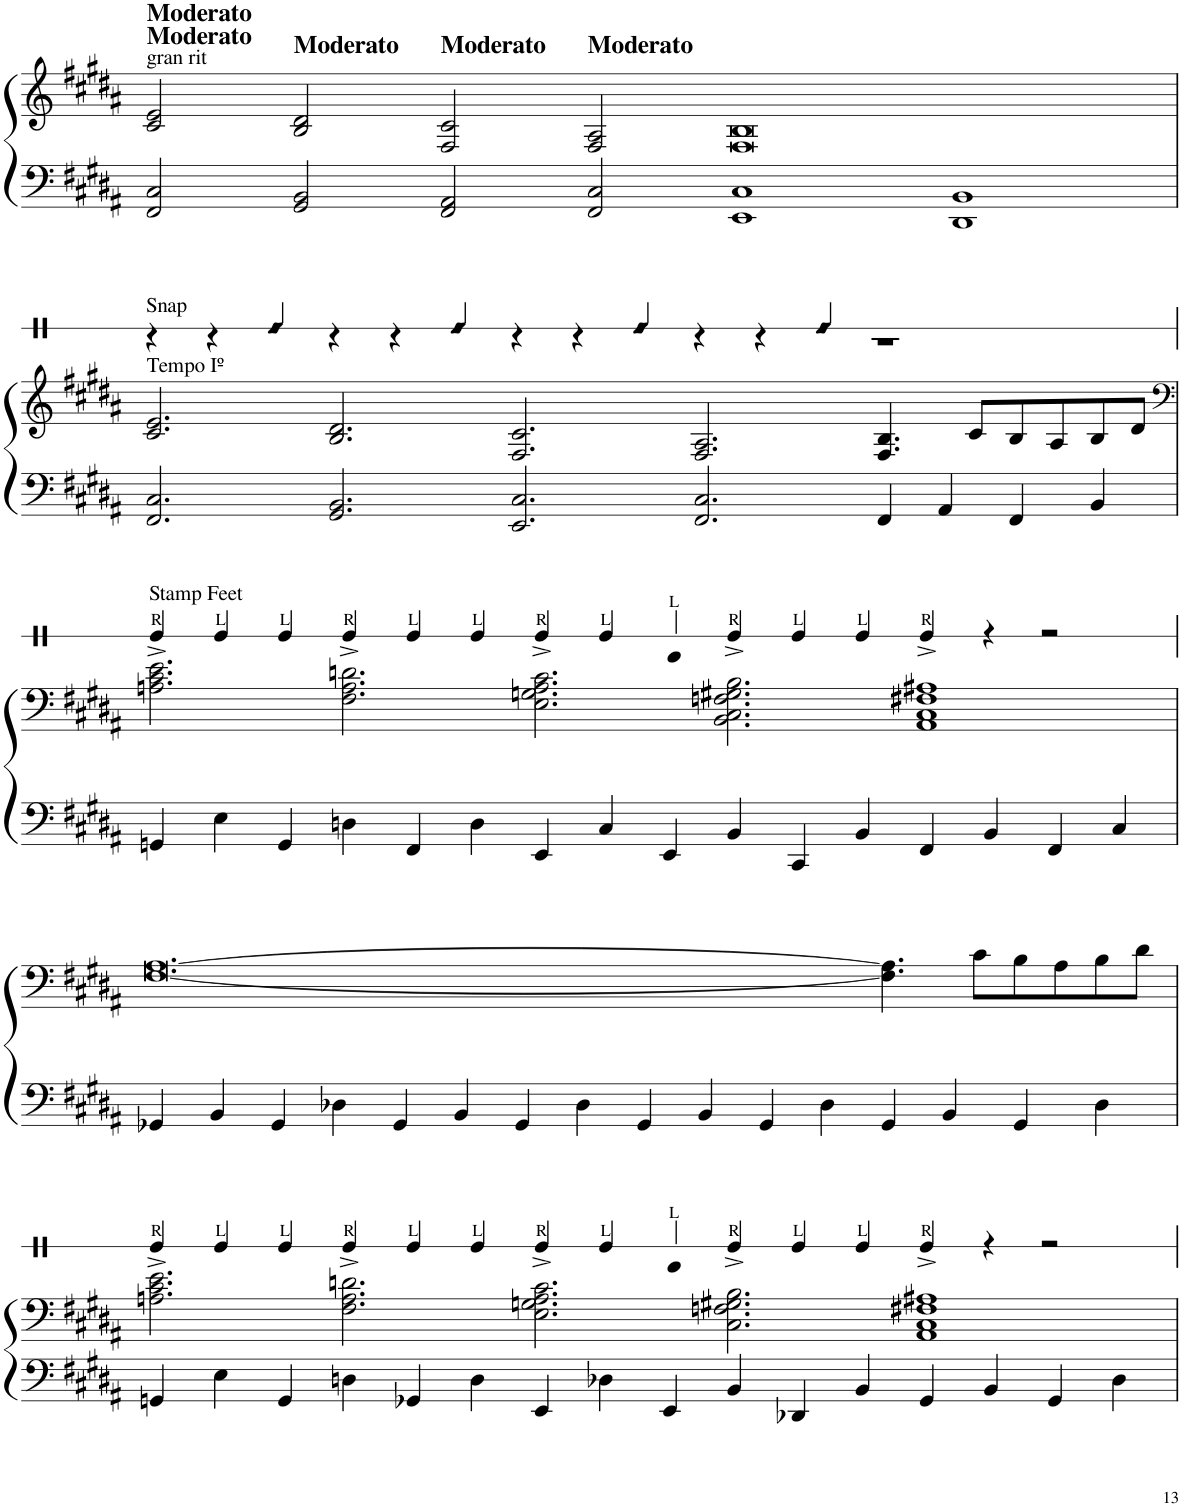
**kern	**kern
*part1	*part1
*staff2	*staff1
*I"Piano	*
*I'Pno	*
!!LO:PB:g=z
*clefF4	*clefG2
*k[f#c#g#d#a#]	*k[f#c#g#d#a#]
*M4/1	*M4/1
=123	=123
!	!LO:TX:a:t=gran rit
2FF#/ 2C#/	2c#/ 2e/
2GG#/ 2BB/	2B/ 2d#/
2FF#/ 2AA#/	2F#/ 2c#/
2FF#/ 2C#/	2F#/ 2A#/
1EE 1C#	0F# 0B
1DD# 1BB	.
!!LO:LB:g=z
=124	=124
!	!LO:TX:a:t=Tempo Iº
2.FF#/ 2.C#/	2.c#/ 2.e/
2.GG#/ 2.BB/	2.B/ 2.d#/
2.EE/ 2.C#/	2.F#/ 2.c#/
2.FF#/ 2.C#/	2.F#/ 2.A#/
4FF#/	4.F#/ 4.B/
4AA#/	.
.	8c#/L
4FF#/	8B/
.	8A#/
4BB/	8B/
.	8d#/J
!!LO:LB:g=z
=125	=125
*	*clefF4
4GGn/	2.An\ 2.c#\ 2.e\
4E\	.
4GG/	.
4Dn\	2.F#\ 2.A\ 2.dn\
4FF#/	.
4D\	.
4EE/	2.E\ 2.Gn\ 2.A\ 2.c#\
4C#/	.
4EE/	.
4BB/	2.BB\ 2.C#\ 2.Fn\ 2.G#X\ 2.B\
4CC#/	.
4BB/	.
4FF#/	1AA# 1C# 1F#X 1A#X
4BB/	.
4FF#/	.
4C#/	.
!!LO:LB:g=z
=126	=126
4GG-X/	[0.F# [0.A#
4BB/	.
4GG-/	.
4D-X\	.
4GG-/	.
4BB/	.
4GG-/	.
4D-\	.
4GG-/	.
4BB/	.
4GG-/	.
4D-\	.
4GG-/	4.F#\] 4.A#\]
4BB/	.
.	8c#\L
4GG-/	8B\
.	8A#\
4D-\	8B\
.	8d#\J
!!LO:LB:g=z
=127	=127
4GGn/	2.An\ 2.c#\ 2.e\
4E\	.
4GG/	.
4Dn\	2.F#\ 2.A\ 2.dn\
4GG-X/	.
4D\	.
4EE/	2.E\ 2.Gn\ 2.A\ 2.c#\
4D-X\	.
4EE/	.
4BB/	2.C#\ 2.Fn\ 2.G#X\ 2.B\
4DD-X/	.
4BB/	.
4GG-/	1AA# 1C# 1F#X 1A#X
4BB/	.
4GG-/	.
4D-\	.
=	=
*-	*-
